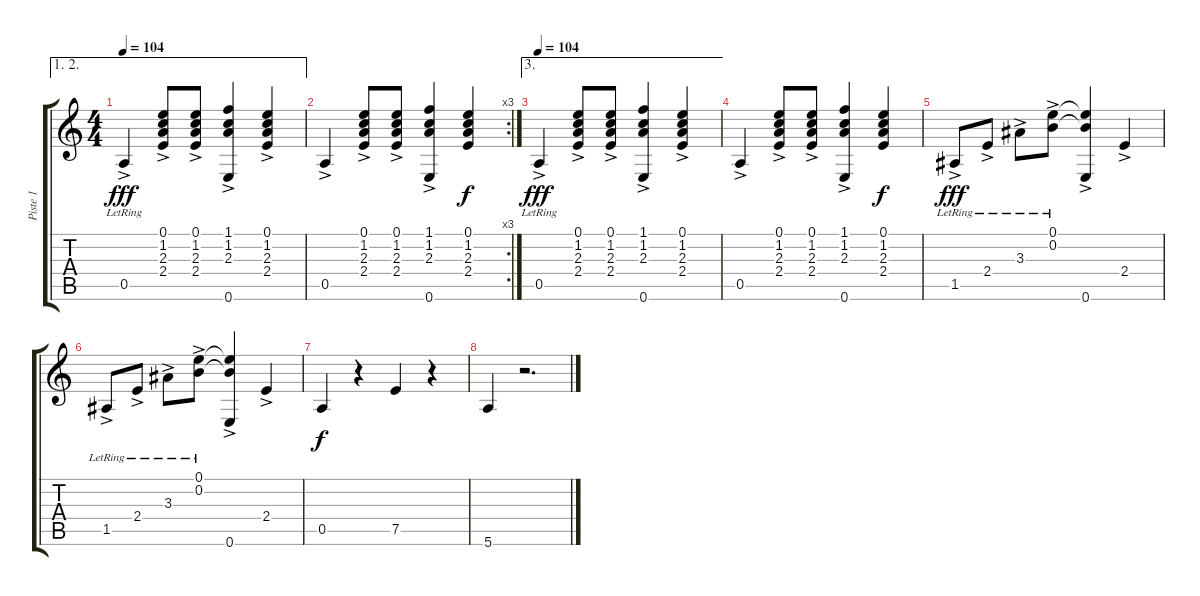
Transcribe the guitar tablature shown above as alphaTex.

\track ("Piste 1" "Piste 1") {instrument acousticguitarsteel}
\staff {score tabs}
\tuning (E4 B3 G3 D3 A2 E2) {hide}
\ae (1 2)
\ts (4 4)
\tempo 104
\clef g2
\ks c
0.5{ac lr}.4{dy fff} (0.1 1.2 2.3 2.4{ac}).8 (0.1 1.2 2.3 2.4{ac}).8 (1.1 1.2 2.3 0.6{ac}).4 (0.1 1.2 2.3 2.4{ac}).4 |
\rc 3
0.5{ac}.4 (0.1 1.2 2.3 2.4{ac}).8 (0.1 1.2 2.3 2.4{ac}).8 (1.1 1.2 2.3 0.6{ac}).4 (0.1 1.2 2.3 2.4).4{dy f} |
\ae 3
\tempo 104
0.5{ac lr}.4{dy fff} (0.1 1.2 2.3 2.4{ac}).8 (0.1 1.2 2.3 2.4{ac}).8 (1.1 1.2 2.3 0.6{ac}).4 (0.1 1.2 2.3 2.4{ac}).4 |
0.5{ac}.4 (0.1 1.2 2.3 2.4{ac}).8 (0.1 1.2 2.3 2.4{ac}).8 (1.1 1.2 2.3 0.6{ac}).4 (0.1 1.2 2.3 2.4).4{dy f} |
1.5{ac lr}.8{dy fff} 2.4{ac lr}.8 3.3{ac lr}.8 (0.1{ac lr} 0.2{ac lr}).8 (0.1{t} 0.2{t} 0.6{ac}).4 2.4{ac}.4 |
1.5{ac lr}.8 2.4{ac lr}.8 3.3{ac lr}.8 (0.1{ac lr} 0.2{ac lr}).8 (0.1{t} 0.2{t} 0.6{ac}).4 2.4{ac}.4 |
0.5.4{dy f} r.4 7.5.4 r.4 |
5.6.4 r.2{d}
